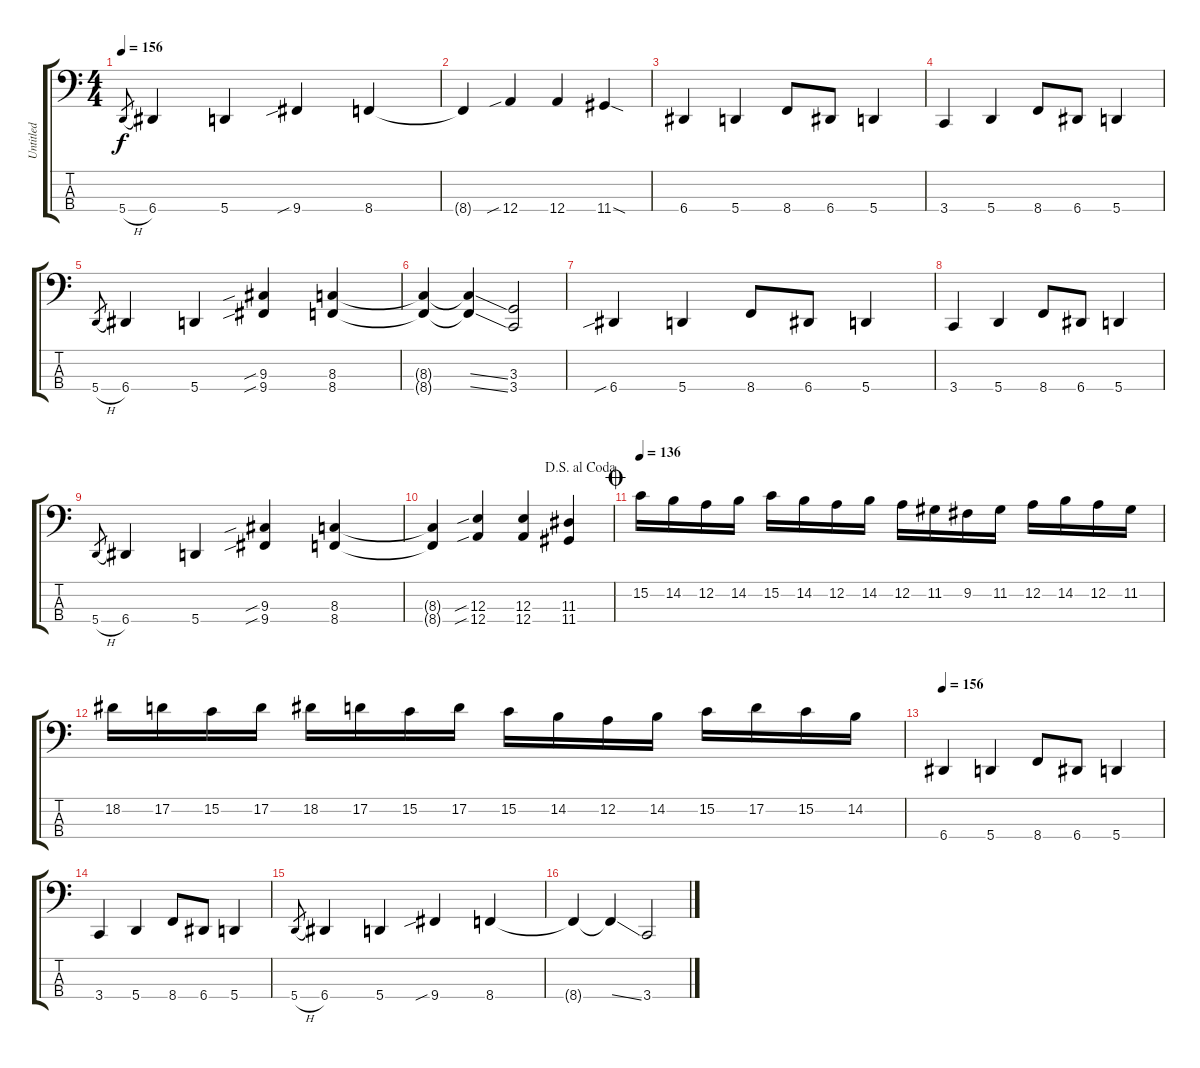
\track ("Untitled" "Untitled") {instrument electricbassfinger}
\staff {score tabs}
\tuning (D2 A1 E1 A0) {hide}
\ts (4 4)
\tempo 156
\clef f4
\ks c
5.4{h}.8{gr dy f} 6.4.4 5.4.4 9.4{sib}.4 8.4.4 |
8.4{t}.4 12.4{sib}.4 12.4.4 11.4{sod}.4 |
6.4.4 5.4.4 8.4.8 6.4.8 5.4.4 |
3.4.4 5.4.4 8.4.8 6.4.8 5.4.4 |
5.4{h}.8{gr} 6.4.4 5.4.4 (9.3{sib} 9.4{sib}).4 (8.3 8.4).4 |
(8.3{t} 8.4{t}).4 (8.3{ss t} 8.4{ss t}).4 (3.3 3.4).2 |
6.4{sib}.4 5.4.4 8.4.8 6.4.8 5.4.4 |
3.4.4 5.4.4 8.4.8 6.4.8 5.4.4 |
5.4{h}.8{gr} 6.4.4 5.4.4 (9.3{sib} 9.4{sib}).4 (8.3 8.4).4 |
\jump dalsegnoalcoda
(8.3{t} 8.4{t}).4 (12.3{sib} 12.4{sib}).4 (12.3 12.4).4 (11.3 11.4).4 |
\jump coda
\tempo 136
15.2.16 14.2.16 12.2.16 14.2.16 15.2.16 14.2.16 12.2.16 14.2.16 12.2.16 11.2.16 9.2.16 11.2.16 12.2.16 14.2.16 12.2.16 11.2.16 |
18.2.16 17.2.16 15.2.16 17.2.16 18.2.16 17.2.16 15.2.16 17.2.16 15.2.16 14.2.16 12.2.16 14.2.16 15.2.16 17.2.16 15.2.16 14.2.16 |
\tempo 156
6.4.4 5.4.4 8.4.8 6.4.8 5.4.4 |
3.4.4 5.4.4 8.4.8 6.4.8 5.4.4 |
5.4{h}.8{gr} 6.4.4 5.4.4 9.4{sib}.4 8.4.4 |
8.4{t}.4 8.4{ss t}.4 3.4.2
